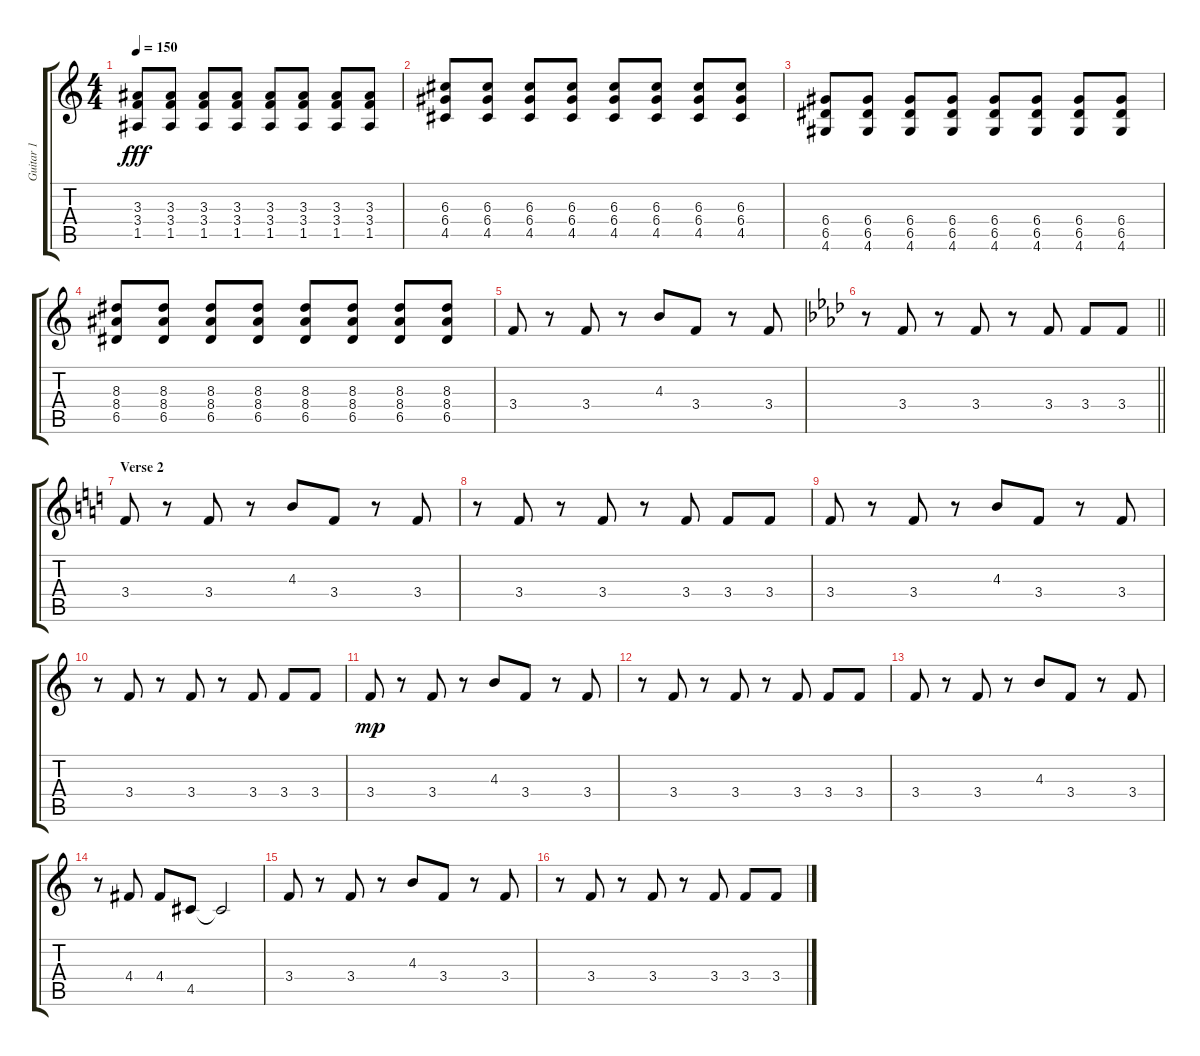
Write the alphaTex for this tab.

\track ("Guitar 1" "Guitar 1") {instrument distortionguitar}
\staff {score tabs}
\tuning (E4 B3 G3 D3 A2 E2) {hide}
\ts (4 4)
\tempo 150
\clef g2
\ks c
(3.3 3.4 1.5).8{dy fff} (3.3 3.4 1.5).8 (3.3 3.4 1.5).8 (3.3 3.4 1.5).8 (3.3 3.4 1.5).8 (3.3 3.4 1.5).8 (3.3 3.4 1.5).8 (3.3 3.4 1.5).8 |
(6.3 6.4 4.5).8 (6.3 6.4 4.5).8 (6.3 6.4 4.5).8 (6.3 6.4 4.5).8 (6.3 6.4 4.5).8 (6.3 6.4 4.5).8 (6.3 6.4 4.5).8 (6.3 6.4 4.5).8 |
(6.4 6.5 4.6).8 (6.4 6.5 4.6).8 (6.4 6.5 4.6).8 (6.4 6.5 4.6).8 (6.4 6.5 4.6).8 (6.4 6.5 4.6).8 (6.4 6.5 4.6).8 (6.4 6.5 4.6).8 |
(8.3 8.4 6.5).8 (8.3 8.4 6.5).8 (8.3 8.4 6.5).8 (8.3 8.4 6.5).8 (8.3 8.4 6.5).8 (8.3 8.4 6.5).8 (8.3 8.4 6.5).8 (8.3 8.4 6.5).8 |
3.4.8 r.8 3.4.8 r.8 4.3.8 3.4.8 r.8 3.4.8 |
\barLineRight lightlight
\ks ab
r.8 3.4.8 r.8 3.4.8 r.8 3.4.8 3.4.8 3.4.8 |
\section ("" "Verse 2")
\ks c
3.4.8 r.8 3.4.8 r.8 4.3.8 3.4.8 r.8 3.4.8 |
r.8 3.4.8 r.8 3.4.8 r.8 3.4.8 3.4.8 3.4.8 |
3.4.8 r.8 3.4.8 r.8 4.3.8 3.4.8 r.8 3.4.8 |
r.8 3.4.8 r.8 3.4.8 r.8 3.4.8 3.4.8 3.4.8 |
3.4.8{dy mp} r.8 3.4.8 r.8 4.3.8 3.4.8 r.8 3.4.8 |
r.8 3.4.8 r.8 3.4.8 r.8 3.4.8 3.4.8 3.4.8 |
3.4.8 r.8 3.4.8 r.8 4.3.8 3.4.8 r.8 3.4.8 |
r.8 4.4.8 4.4.8 4.5.8 4.5{t}.2 |
3.4.8 r.8 3.4.8 r.8 4.3.8 3.4.8 r.8 3.4.8 |
r.8 3.4.8 r.8 3.4.8 r.8 3.4.8 3.4.8 3.4.8
